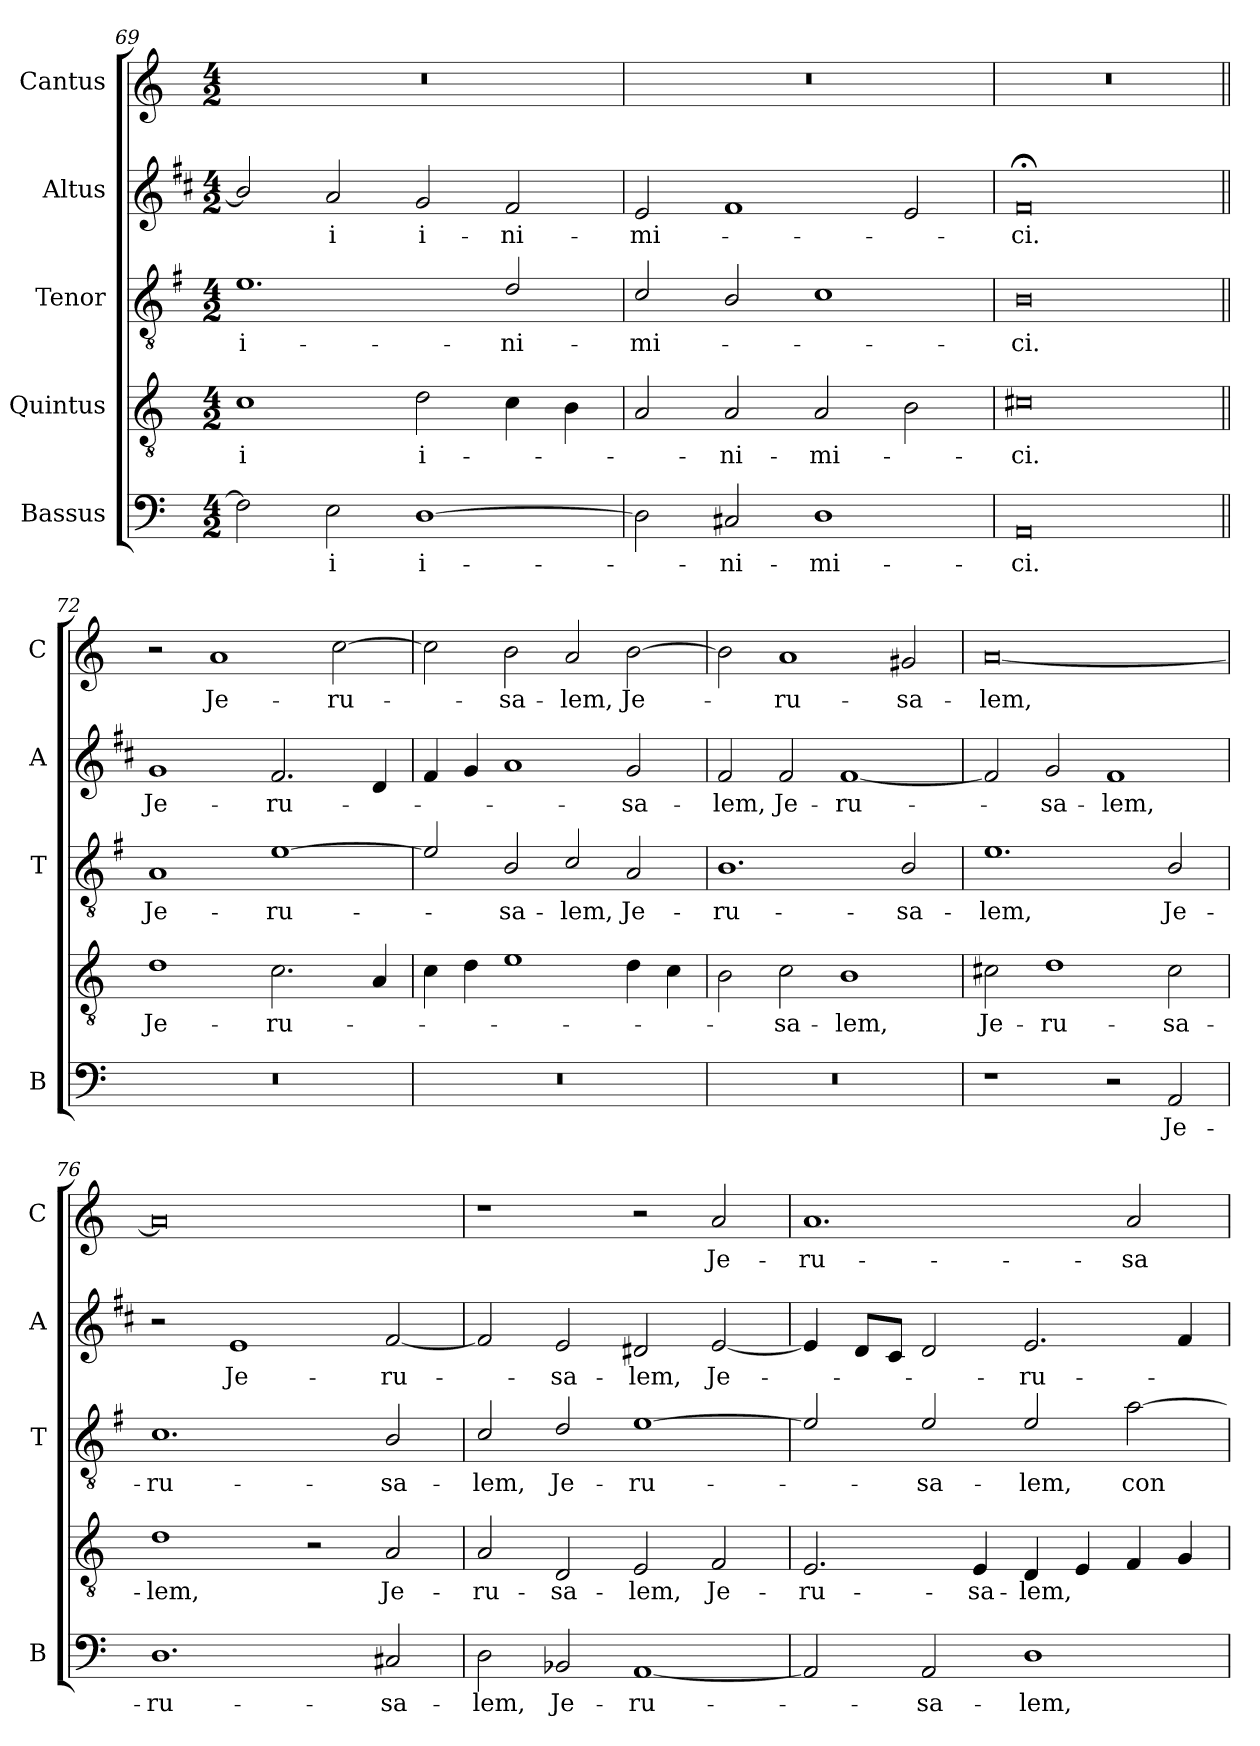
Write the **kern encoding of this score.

**kern	**text	**kern	**text	**kern	**text	**kern	**text	**kern	**text
*part5	*part5	*part4	*part4	*part3	*part3	*part2	*part2	*part1	*part1
*staff5	*staff5	*staff4	*staff4	*staff3	*staff3	*staff2	*staff2	*staff1	*staff1
*I"Bassus	*	*I"Quintus	*	*I"Tenor	*	*I"Altus	*	*I"Cantus	*
*I'B	*	*	*	*I'T	*	*I'A	*	*I'C	*
*clefF4	*	*clefGv2	*	*clefGv2	*	*clefG2	*	*clefG2	*
*	*	*	*	*ITrd4c7	*	*ITrd1c2	*	*	*
*k[]	*	*k[]	*	*k[]	*	*k[]	*	*k[]	*
*C:	*	*C:	*	*C:	*	*C:	*	*C:	*
*M4/2	*	*M4/2	*	*M4/2	*	*M4/2	*	*M4/2	*
=69	=69	=69	=69	=69	=69	=69	=69	=69	=69
!	!	!	!LO:LY:b	!	!LO:LY:b	!	!	!	!
2F\]	.	1c	-i	1.A	i-	2a/]	.	0r	.
!	!LO:LY:b	!	!	!	!	!	!LO:LY:b	!	!
2E\	-i	.	.	.	.	2g/	-i	.	.
!	!LO:LY:b	!	!LO:LY:b	!	!	!	!LO:LY:b	!	!
[1D	i-	2d\	i-	.	.	2f/	i-	.	.
!	!	!	!	!	!LO:LY:b	!	!LO:LY:b	!	!
.	.	4c\	.	2G/	-ni-	2e/	-ni-	.	.
.	.	4B\	.	.	.	.	.	.	.
=70	=70	=70	=70	=70	=70	=70	=70	=70	=70
!	!	!	!	!	!LO:LY:b	!	!LO:LY:b	!	!
2D\]	.	2A/	.	2F/	-mi-	2d/	-mi-	0r	.
!	!LO:LY:b	!	!LO:LY:b	!	!	!	!	!	!
2C#X/	-ni-	2A/	-ni-	2E/	.	1e	.	.	.
!	!LO:LY:b	!	!LO:LY:b	!	!	!	!	!	!
1D	-mi-	2A/	-mi-	1F	.	.	.	.	.
.	.	2B\	.	.	.	2d/	.	.	.
!!LO:PB:g=z
=71	=71	=71	=71	=71	=71	=71	=71	=71	=71
!	!LO:LY:b	!	!LO:LY:b	!	!LO:LY:b	!	!LO:LY:b	!	!
0AA	-ci.	0c#X	-ci.	0E	-ci.	0e;<	-ci.	0r	.
=72||	=72||	=72||	=72||	=72||	=72||	=72||	=72||	=72||	=72||
!	!	!	!LO:LY:b	!	!LO:LY:b	!	!LO:LY:b	!	!
0r	.	1d	Je-	1D	Je-	1f	Je-	2r	.
!	!	!	!	!	!	!	!	!	!LO:LY:b
.	.	.	.	.	.	.	.	1a	Je-
!	!	!	!LO:LY:b	!	!LO:LY:b	!	!LO:LY:b	!	!
.	.	2.c\	-ru-	[1A	-ru-	2.e/	-ru-	.	.
!	!	!	!	!	!	!	!	!	!LO:LY:b
.	.	.	.	.	.	.	.	[2cc\	-ru-
.	.	4A/	.	.	.	4c/	.	.	.
=73	=73	=73	=73	=73	=73	=73	=73	=73	=73
0r	.	4c\	.	2A/]	.	4e/	.	2cc\]	.
.	.	4d\	.	.	.	4f/	.	.	.
!	!	!	!	!	!LO:LY:b	!	!	!	!LO:LY:b
.	.	1e	.	2E/	-sa-	1g	.	2b\	-sa-
!	!	!	!	!	!LO:LY:b	!	!	!	!LO:LY:b
.	.	.	.	2F/	-lem,	.	.	2a/	-lem,
!	!	!	!	!	!LO:LY:b	!	!LO:LY:b	!	!LO:LY:b
.	.	4d\	.	2D/	Je-	2f/	-sa-	[2b\	Je-
.	.	4c\	.	.	.	.	.	.	.
=74	=74	=74	=74	=74	=74	=74	=74	=74	=74
!	!	!	!	!	!LO:LY:b	!	!LO:LY:b	!	!
0r	.	2B\	.	1.E	-ru-	2e/	-lem,	2b\]	.
!	!	!	!LO:LY:b	!	!	!	!LO:LY:b	!	!LO:LY:b
.	.	2c\	-sa-	.	.	2e/	Je-	1a	-ru-
!	!	!	!LO:LY:b	!	!	!	!LO:LY:b	!	!
.	.	1B	-lem,	.	.	[1e	-ru-	.	.
!	!	!	!	!	!LO:LY:b	!	!	!	!LO:LY:b
.	.	.	.	2E/	-sa-	.	.	2g#X/	-sa-
=75	=75	=75	=75	=75	=75	=75	=75	=75	=75
!	!	!	!LO:LY:b	!	!LO:LY:b	!	!	!	!LO:LY:b
1r	.	2c#X\	Je-	1.A	-lem,	2e/]	.	[0a	-lem,
!	!	!	!LO:LY:b	!	!	!	!LO:LY:b	!	!
.	.	1d	-ru-	.	.	2f/	-sa-	.	.
!	!	!	!	!	!	!	!LO:LY:b	!	!
2r	.	.	.	.	.	1e	-lem,	.	.
!	!LO:LY:b	!	!LO:LY:b	!	!LO:LY:b	!	!	!	!
2AA/	Je-	2c#\	-sa-	2E/	Je-	.	.	.	.
!!LO:LB:g=z
=76	=76	=76	=76	=76	=76	=76	=76	=76	=76
!	!LO:LY:b	!	!LO:LY:b	!	!LO:LY:b	!	!	!	!
1.D	-ru-	1d	-lem,	1.F	-ru-	2r	.	0a]	.
!	!	!	!	!	!	!	!LO:LY:b	!	!
.	.	.	.	.	.	1d	Je-	.	.
.	.	2r	.	.	.	.	.	.	.
!	!LO:LY:b	!	!LO:LY:b	!	!LO:LY:b	!	!LO:LY:b	!	!
2C#X/	-sa-	2A/	Je-	2E/	-sa-	[2e/	-ru-	.	.
=77	=77	=77	=77	=77	=77	=77	=77	=77	=77
!	!LO:LY:b	!	!LO:LY:b	!	!LO:LY:b	!	!	!	!
2D\	-lem,	2A/	-ru-	2F/	-lem,	2e/]	.	1r	.
!	!LO:LY:b	!	!LO:LY:b	!	!LO:LY:b	!	!LO:LY:b	!	!
2BB-X/	Je-	2D/	-sa-	2G/	Je-	2d/	-sa-	.	.
!	!LO:LY:b	!	!LO:LY:b	!	!LO:LY:b	!	!LO:LY:b	!	!
[1AA	-ru-	2E/	-lem,	[1A	-ru-	2c#X/	-lem,	2r	.
!	!	!	!LO:LY:b	!	!	!	!LO:LY:b	!	!LO:LY:b
.	.	2F/	Je-	.	.	[2d/	Je-	2a/	Je-
=78	=78	=78	=78	=78	=78	=78	=78	=78	=78
!	!	!	!LO:LY:b	!	!	!	!	!	!LO:LY:b
2AA/]	.	2.E/	-ru-	2A/]	.	4d/]	.	1.a	-ru-
.	.	.	.	.	.	8c/L	.	.	.
.	.	.	.	.	.	8B/J	.	.	.
!	!LO:LY:b	!	!	!	!LO:LY:b	!	!	!	!
2AA/	-sa-	.	.	2A/	-sa-	2c/	.	.	.
!	!	!	!LO:LY:b	!	!	!	!	!	!
.	.	4E/	-sa-	.	.	.	.	.	.
!	!LO:LY:b	!	!LO:LY:b	!	!LO:LY:b	!	!LO:LY:b	!	!
1D	-lem,	4D/	-lem,	2A/	-lem,	2.d/	-ru-	.	.
.	.	4E/	.	.	.	.	.	.	.
!	!	!	!	!	!LO:LY:b	!	!	!	!LO:LY:b
.	.	4F/	.	[2d\	con-	.	.	2a/	-sa-
.	.	4G/	.	.	.	4e/	.	.	.
=	=	=	=	=	=	=	=	=	=
*-	*-	*-	*-	*-	*-	*-	*-	*-	*-
